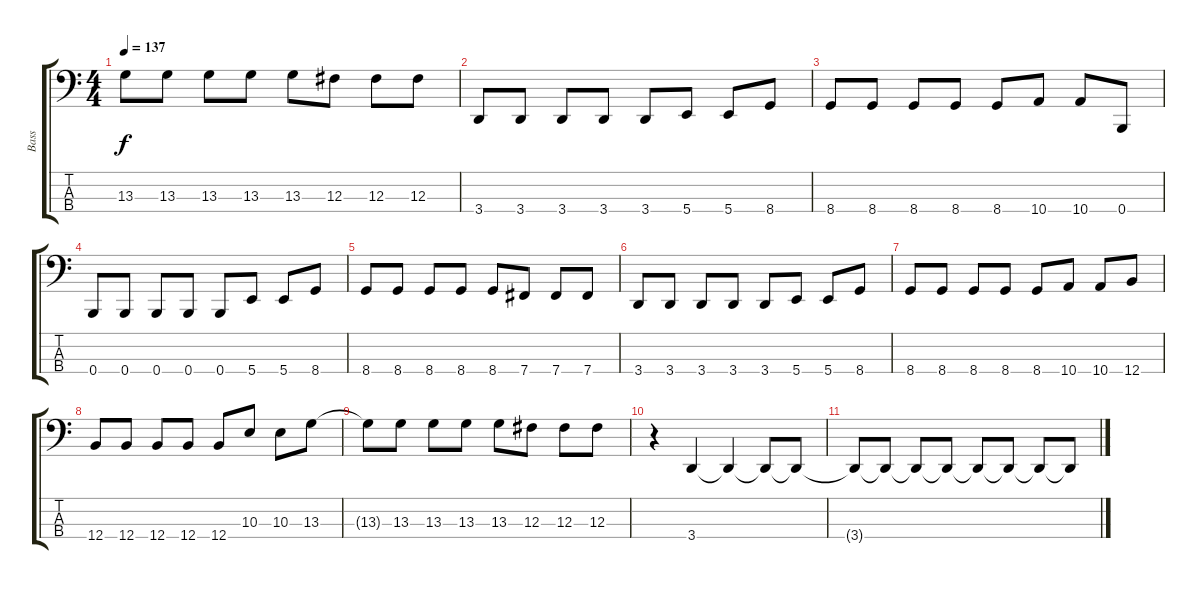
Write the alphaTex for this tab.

\track ("Bass" "Bass") {instrument synthbass2}
\staff {score tabs}
\tuning (E2 B1 Gb1 B0) {hide}
\ts (4 4)
\tempo 137
\clef f4
\ks c
13.3{t}.8{dy f} 13.3.8 13.3.8 13.3.8 13.3.8 12.3.8 12.3.8 12.3.8 |
3.4.8 3.4.8 3.4.8 3.4.8 3.4.8 5.4.8 5.4.8 8.4.8 |
8.4.8 8.4.8 8.4.8 8.4.8 8.4.8 10.4.8 10.4.8 0.4.8 |
0.4.8 0.4.8 0.4.8 0.4.8 0.4.8 5.4.8 5.4.8 8.4.8 |
8.4.8 8.4.8 8.4.8 8.4.8 8.4.8 7.4.8 7.4.8 7.4.8 |
3.4.8 3.4.8 3.4.8 3.4.8 3.4.8 5.4.8 5.4.8 8.4.8 |
8.4.8 8.4.8 8.4.8 8.4.8 8.4.8 10.4.8 10.4.8 12.4.8 |
12.4.8 12.4.8 12.4.8 12.4.8 12.4.8 10.3.8 10.3.8 13.3.8 |
13.3{t}.8 13.3.8 13.3.8 13.3.8 13.3.8 12.3.8 12.3.8 12.3.8 |
r.4 3.4.4 3.4{t}.4 3.4{t}.8 3.4{t}.8 |
3.4{t}.8 3.4{t}.8 3.4{t}.8 3.4{t}.8 3.4{t}.8 3.4{t}.8 3.4{t}.8 3.4{t}.8
